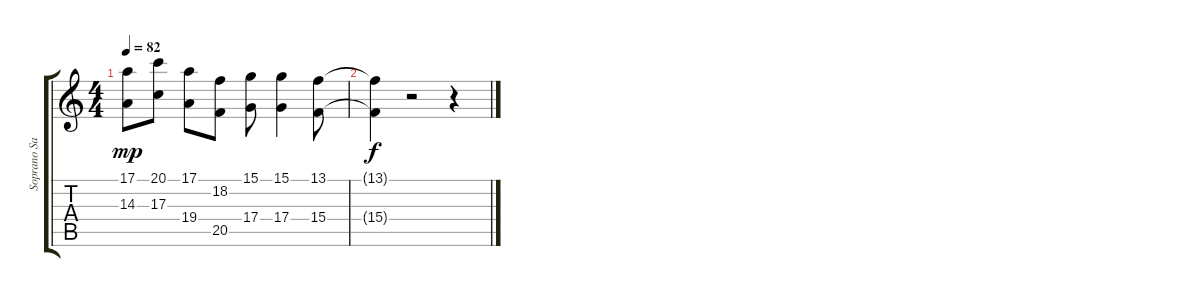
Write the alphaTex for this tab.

\track ("Soprano Saxophone" "Soprano Sa") {instrument voiceoohs}
\staff {score tabs}
\tuning (E4 B3 G3 D3 A2 E2) {hide}
\ts (4 4)
\tempo 82
\clef g2
\ks c
(17.1 14.3).8{dy mp} (20.1 17.3).8 (17.1 19.4).8 (18.2 20.5).8 (15.1 17.4).8 (15.1 17.4).4 (13.1 15.4).8 |
(13.1{t} 15.4{t}).4{dy f} r.2 r.4
